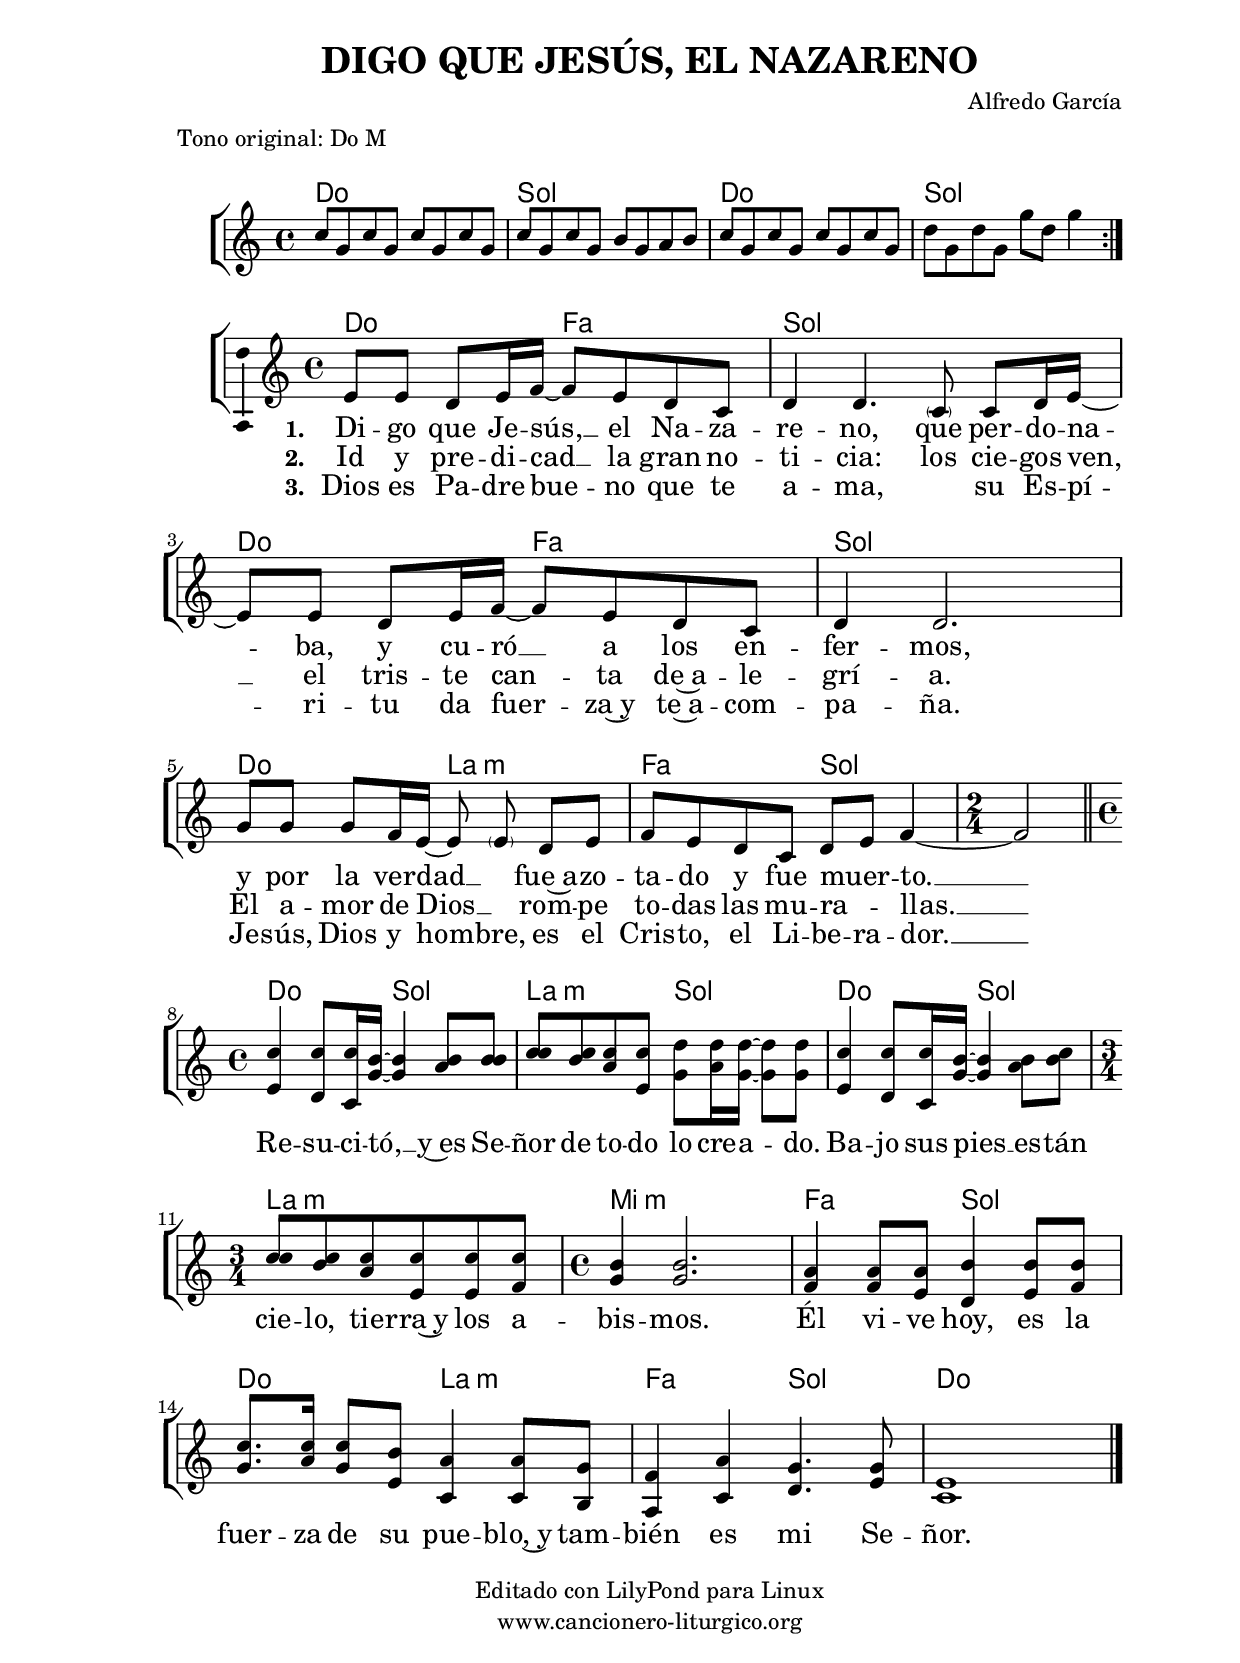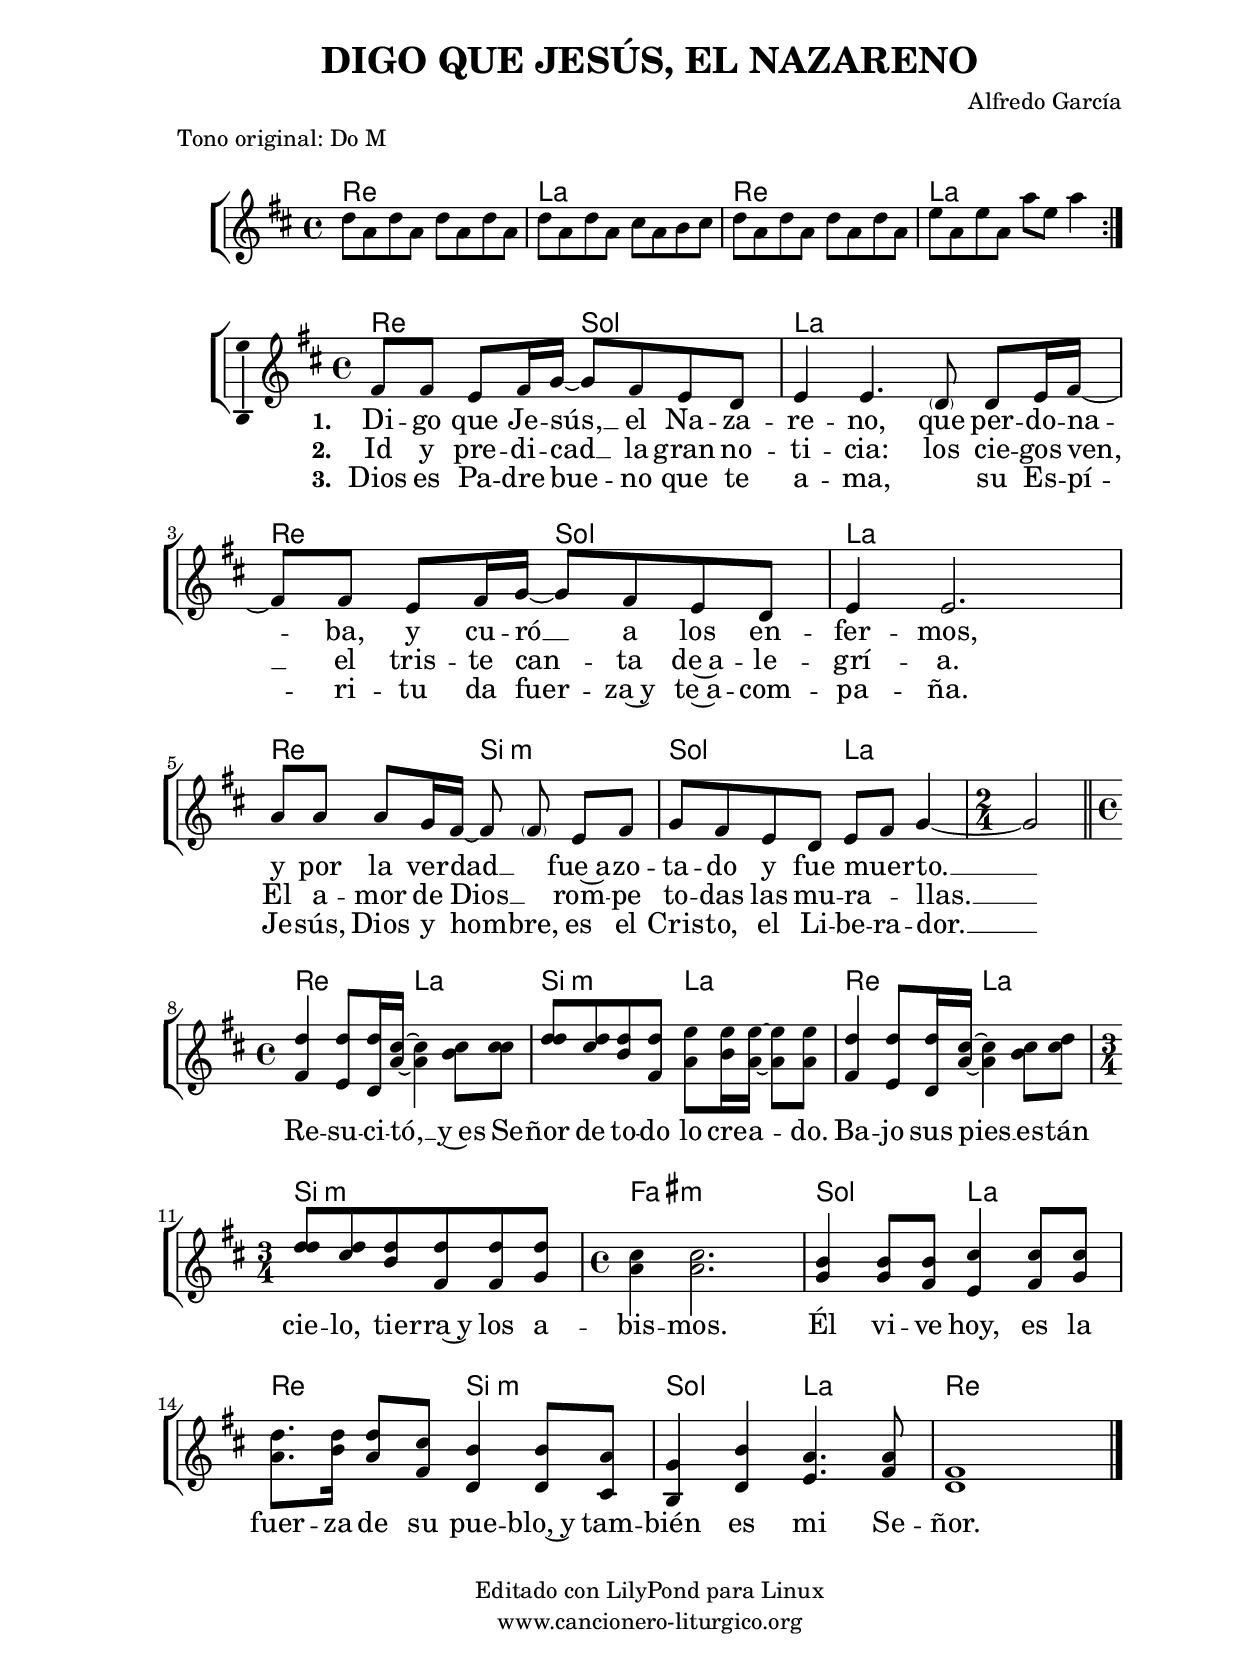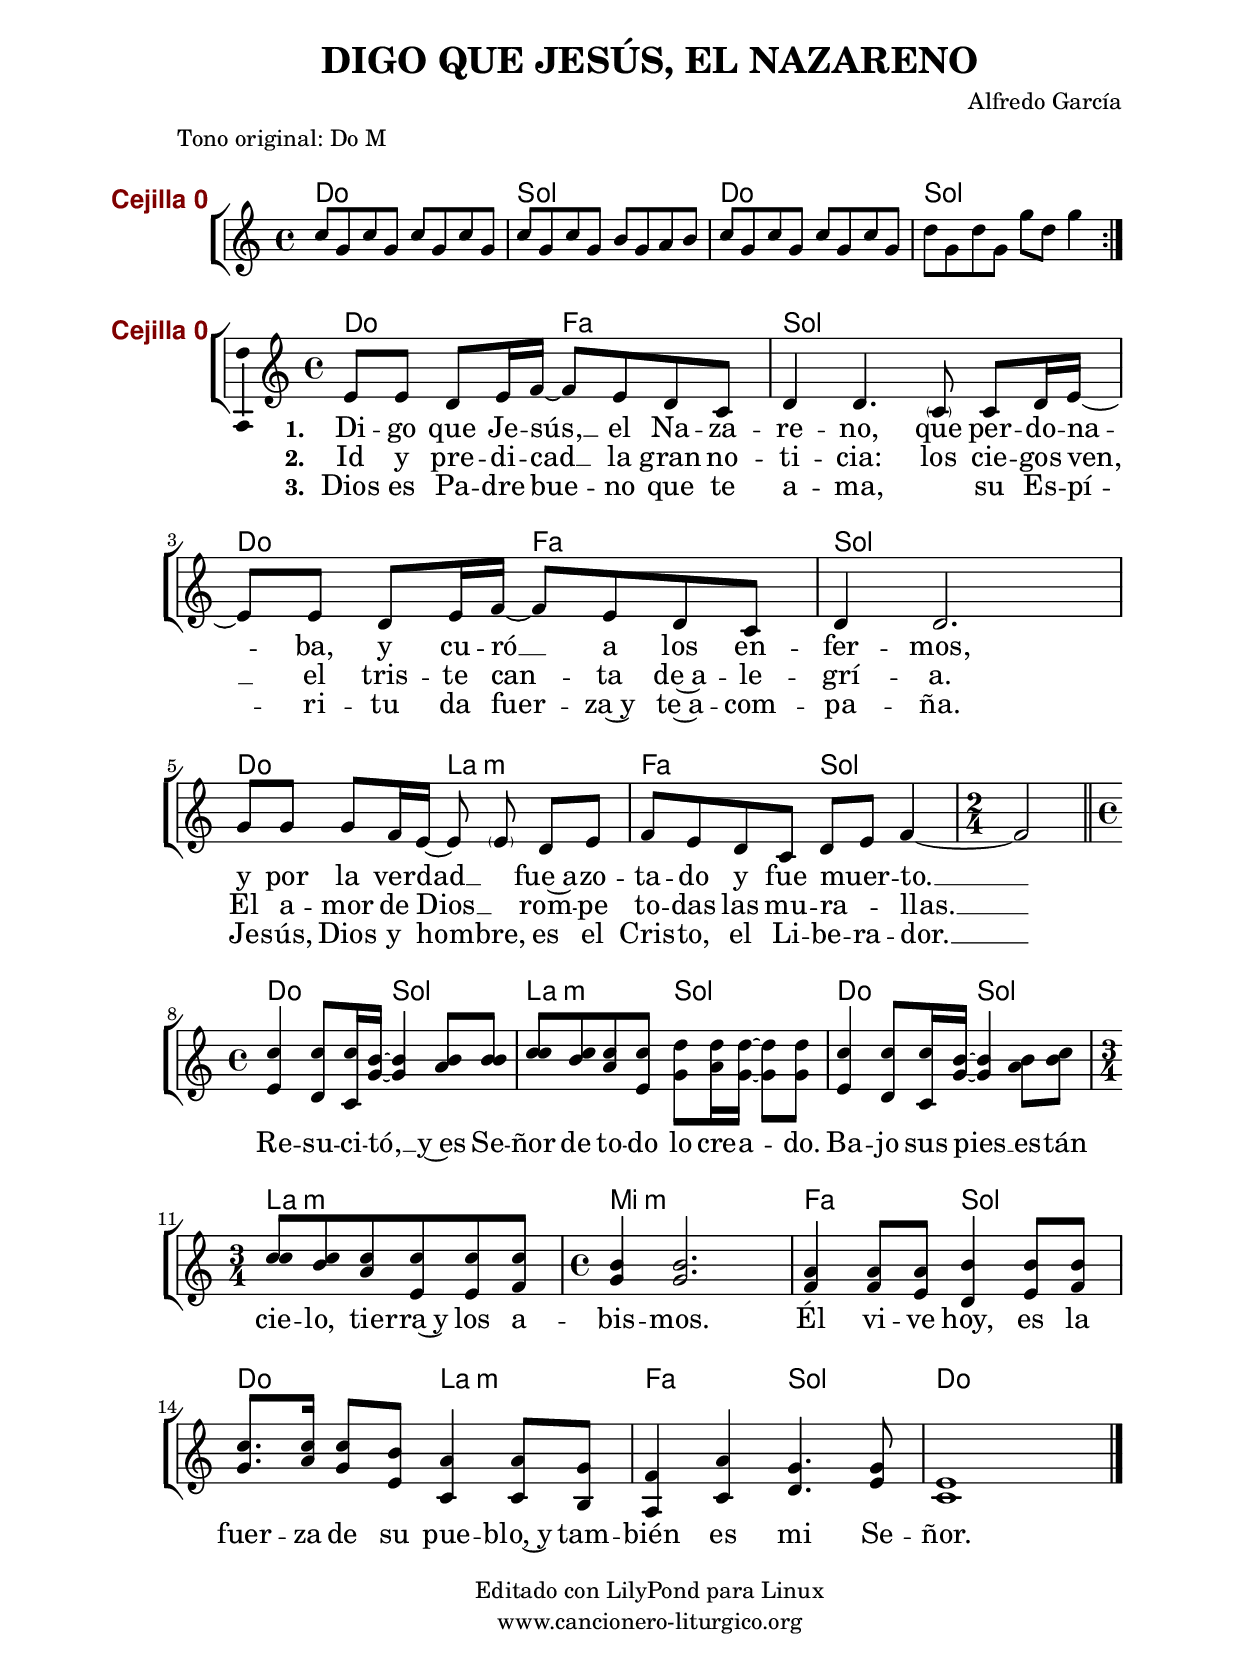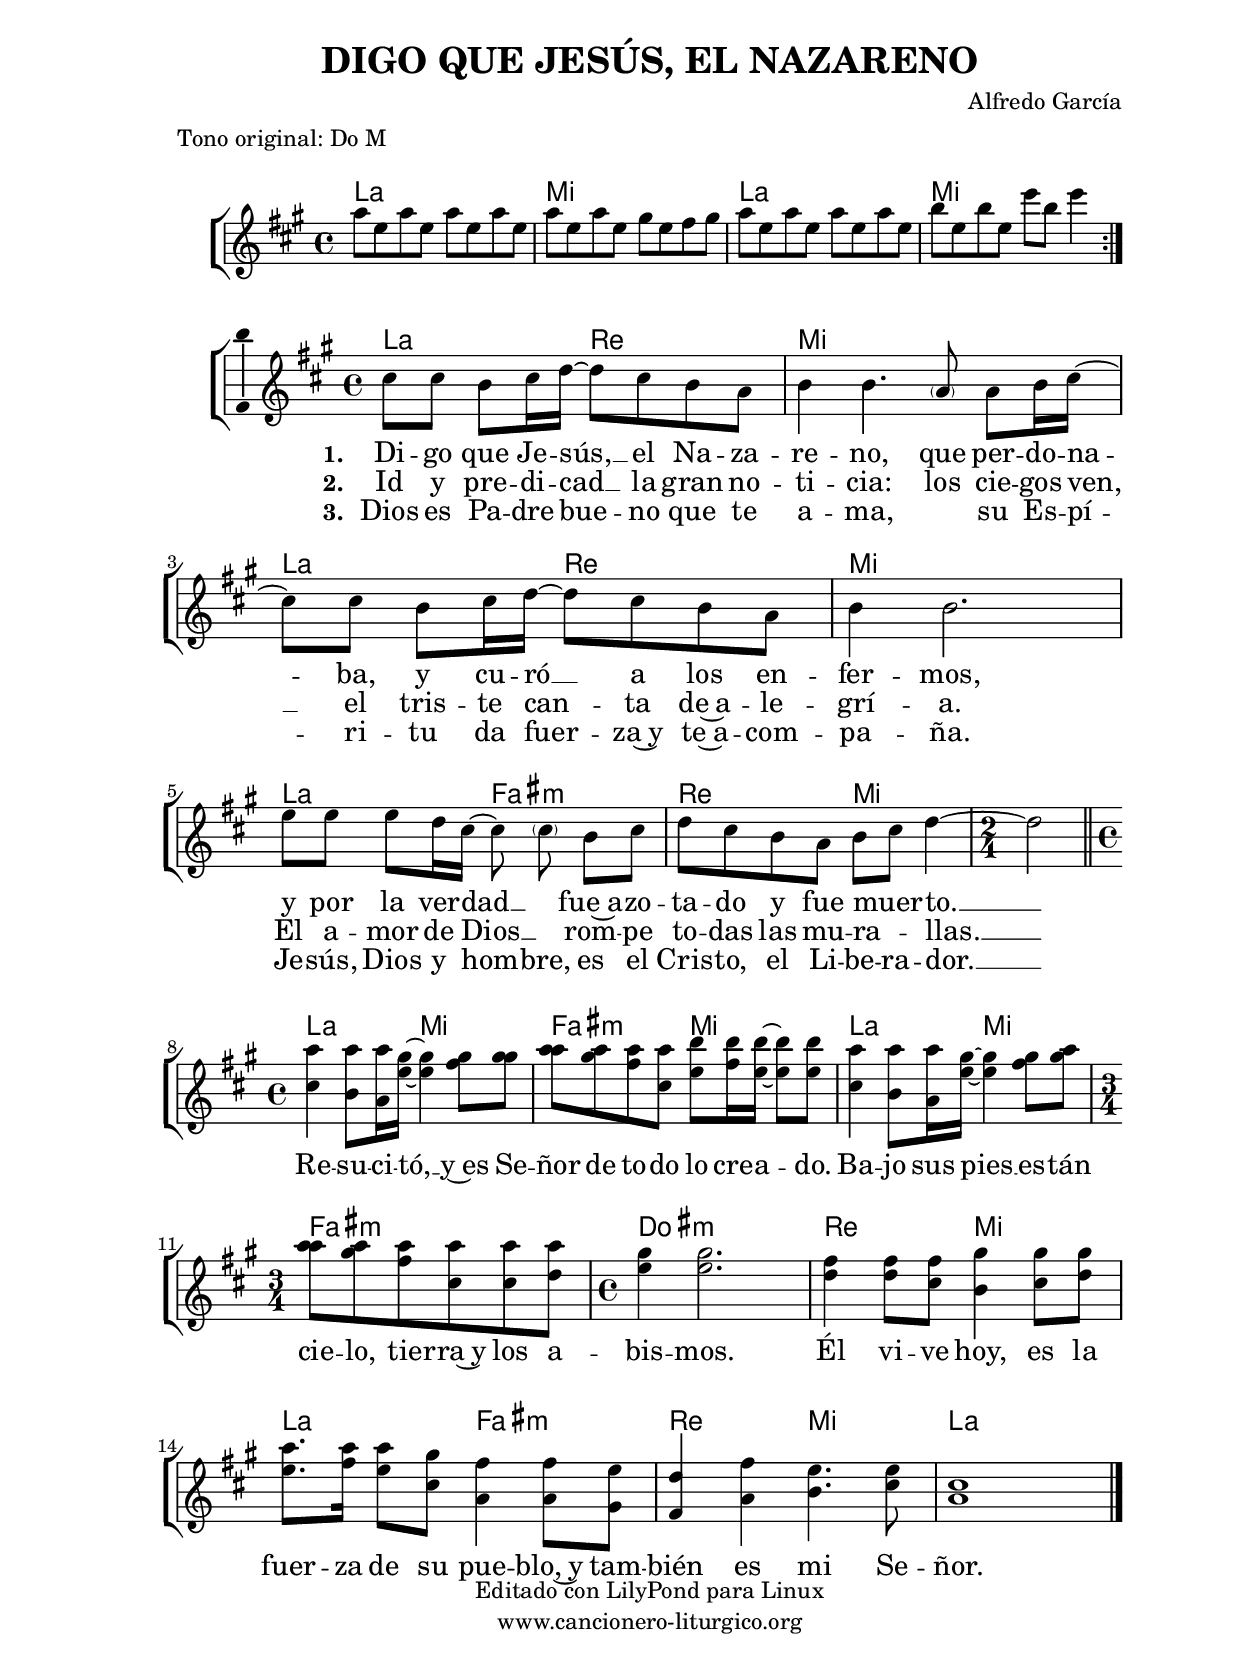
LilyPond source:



%versión de lilypond para la que se ha escrito esta partitura:
\version "2.16.0"

	%Tamaño papel
	#(set-default-paper-size "a4")
	%Tamaño partitura
	#(set-global-staff-size 20)
	%No responde al pulsar sobre una nota
	#(ly:set-option 'point-and-click #f)

%parámetros del encabezamiento:
\header {
	title = "DIGO QUE JESÚS, EL NAZARENO"
	subtitle = ""
	composer = "Alfredo García"
	poet = ""
	meter = "Tono original: Do M"
	arranger = ""
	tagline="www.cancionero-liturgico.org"
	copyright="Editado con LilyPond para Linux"
	tiempo = "Pascua"
	usos = "Entrada, Comunión, Salida"
	letra = ""
	}

%parámetros asociados al papel:
\paper  {
	oddHeaderMarkup = \markup {\fill-line { \on-the-fly #not-first-page \fromproperty #'header:title \on-the-fly #not-first-page \fromproperty #'header:composer }}
	evenHeaderMarkup = \markup {\fill-line { \fromproperty #'header:composer \fromproperty #'header:title }}
	#(set-paper-size "a4")
	print-page-number = ##f
	first-page-number = 1
	print-first-page-number = ##f
%	head-separation = 3.0 \cm
	top-margin = 2.0 \cm
	bottom-margin = 0.5\cm
%%%	bottom-margin = 0.25\cm
	left-margin = 3.0 \cm
	line-width = 16.0 \cm 
	indent = 8\mm
	interscoreline = 2.\mm
	between-system-space = 15\mm
%	para que las partituras no llenen la hoja:
	ragged-bottom = ##t
%	idem para la última hoja:
	ragged-last-bottom = ##f
%	para que las partituras llenen el ancho del papel:
	ragged-last = ##f
	after-title-space = 2.5 \cm
page-count=1
%system-count=8

	%Flexible Vertical Spacing
	markup-markup-spacing =
	#'((basic-distance . 15) (minimum-distance . 10) (padding . 3))
	markup-system-spacing =
	#'((basic-distance . 15) (minimum-distance . 15) (padding . 3))
	system-system-spacing =
	#'((basic-distance . 15) (minimum-distance . 15) (padding . 3))
	score-system-spacing =
	#'((basic-distance . 10) (minimum-distance . 10) (padding . 5))
%	top-system-spacing = % header
%	#'((basic-distance . 8) (minimum-distance . 0) (padding . 0))
%	top-markup-spacing =
%	#'((basic-distance . 20) (minimum-distance . 20) (padding . 0))
	last-bottom-spacing = % footer
	#'((basic-distance . 10) (minimum-distance . 10) (padding . 0))
	score-markup-spacing =
	#'((basic-distance . 10) (minimum-distance . 10) (padding . 0))

	}


%parámetros que afectan a toda la partitura:
global =  {
	%clave de sol (G):
	\clef G
	%armadura:
%	\transpose a c'
	\key c \major
	\tempo 4=90
	\set Score.tempoHideNote = ##t
	}


acordesintro = {
	\italianChords
	\chordmode {
%	\transpose a c'
{

\repeat volta 2 {
c1 g c g
}

}
}
}



melodiaintro = 
%	\transpose a c'
{

\relative c''{
\time 4/4

\repeat volta 2 {
c8 g c g c g c g
c8 g c g b g a b
c8 g c g c g c g
d'8 g, d' g, g' d g4
}

}

%\bar "|."
}


acordes = {
	\italianChords
	\chordmode {
%	\transpose a c'
{

c2 f g g c f g g c a:m f g g
c2 g a:m g c g a:m a4:m e2:m e:m f g c a:m f g c

}
}
}

melodia = 
%	\transpose a c'
{
\relative c'{

\time 4/4

e8 e d e16 f~f8 e d c
d4 d4. \parenthesize c8 c d16 e~
e8 e d e16 f~f8 e d c
d4 d2.
g8 g g f16 e~e8 \parenthesize e \noBeam d8 e
f8 e d c d e f4~
\time 2/4
f2
\time 4/4

\bar"||"
\break

<e c'>4 <d c'>8 <c c'>16 <g' b>~<g b>4 <a b>8 <b b>
<c c>8 <b c> <a c> <e c'> <g d'> <a d>16 <g d'>~<g d'>8 <g d'>
<e c'>4 <d c'>8 <c c'>16 <g' b>~<g b>4 <a b>8 <b c>
\time 3/4
<c c>8 <b c> <a c> <e c'> <e c'> <f c'>
\time 4/4
<g b>4 <g b>2.
<f a>4 <f a>8 <e a> <d b'>4 <e b'>8 <f b>
<g c>8. <a c>16 <g c>8 <e b'> <c a'>4 <c a'>8 <b g'>
<a f'>4 <c a'> <d g>4. <e g>8
<c e>1

\bar "|."
}
}


texto = \lyricmode {

\set stanza =#"1. " 
Di -- go que Je -- sús, __ el Na -- za -- re -- no,
que per -- do -- na -- ba, y cu -- ró __ a los en -- fer -- mos,
y por la ver -- dad __ "  " fue~a -- zo -- ta -- do y fue muer -- _ to. __

Re -- su -- ci -- tó, __ y~es Se -- ñor de to -- do lo cre -- a -- do.
Ba -- jo sus pies __ es -- tán cie -- lo, tie -- rra~y los a -- bis -- mos.
Él vi -- ve hoy, es la fuer -- za de su pue -- blo,~y
tam -- bién es mi Se -- ñor.

}

textodos = \lyricmode {

\set stanza =#"2. " 
Id y pre -- di -- cad __ la gran no -- ti -- cia:
los cie -- gos ven, __ el tris -- te can -- ta de~a -- le -- grí -- a.
El a -- mor de Dios __ "  " rom -- pe to -- das las mu -- ra -- _ llas. __

}

textotres = \lyricmode {

\set stanza =#"3. " 
Dios es Pa -- dre bue -- no que te a -- ma,
"  " su Es -- pí -- ri -- tu da fuer -- za~y te~a -- com -- pa -- ña.
Je -- sús, Dios y hom -- bre, es el Cris -- to, el Li -- be -- ra -- dor. __

}


acordesintroStaff = \context ChordNames = acordesintroStaff <<
	\set chordChanges = ##t
	\acordesintro
	>>

acordesStaff = \context ChordNames = acordesStaff <<
	\set chordChanges = ##t
	\acordes
	>>


%%%%%%%%%%%%%%%%%%%%%%%%%%%%%%%%%%% CEJILLA %%%%%%%%%%%%%%%%%%%%%%%%%%%%%%%%%%%
acordesintrocejilla = {
%%%	\override ChordNames.ChordName #'font-size = #-1
%%%	\override ChordNames.ChordName #'font-series = #'bold
	\transpose c c {
		\acordesintro
		}
	}

acordesintrocejillaStaff = \context ChordNames = acordesintrocejillaStaff <<
	\set Staff.instrumentName = \markup \with-color #darkred \larger \bold \sans "Cejilla 0"
	\set chordChanges = ##t
	\acordesintrocejilla
	>>
acordescejilla = {
%%%	\override ChordNames.ChordName #'font-size = #-1
%%%	\override ChordNames.ChordName #'font-series = #'bold
	\transpose c c {
		\acordes
		}
	}

acordescejillaStaff = \context ChordNames = acordescejillaStaff <<
	\set Staff.instrumentName = \markup \with-color #darkred \larger \bold \sans "Cejilla 0"
	\set chordChanges = ##t
	\acordescejilla
	>>
%%%%%%%%%%%%%%%%%%%%%%%%%%%%%%%%%%% CEJILLA %%%%%%%%%%%%%%%%%%%%%%%%%%%%%%%%%%%


vozintroStaff = \context Voice = vozintroStaff
<<
	\override Staff.StaffSymbol #'staff-space = #(magstep -0.35)
	\set Staff.midiInstrument = #"english horn"
	\set Staff.midiMinimumVolume = #0.7
	\set Staff.midiMaximumVolume = #0.9
	\global
	\melodiaintro
	>>

vozStaff = \context Voice = vozStaff
\with {\consists "Ambitus_engraver"}
<<
%	\set Staff.instrumentName = ""
%	\set Staff.shortInstrumentName = ""
%	\set Staff.midiInstrument = #"clarinet"
%	\set Staff.midiInstrument = #"cello"
	\set Staff.midiInstrument = #"flute"
%	\set Staff.midiInstrument = #"electric guitar (jazz)"
%	\set Staff.midiInstrument = #"english horn"
%	\set Staff.midiInstrument = #"violin"
%	\set Staff.midiInstrument = #"glockenspiel"
	\set Staff.midiMinimumVolume = #0.7
	\set Staff.midiMaximumVolume = #0.9
	\global
	\melodia
	>>

textoStaff = \context Lyrics = textoStaff <<
	\lyricsto vozStaff \texto
	>>

textodosStaff = \context Lyrics = textodosStaff <<
	\lyricsto vozStaff \textodos
	>>

textotresStaff = \context Lyrics = textotresStaff <<
	\lyricsto vozStaff \textotres
	>>


\book {
	\score {
		\context ChoirStaff {
			\override StaffGroup.SystemStartBracket #'collapse-height = #1
			\override Score.SystemStartBar #'collapse-height = #1
			<<
			\acordesintroStaff
			\vozintroStaff
			>>
			}
		\layout {
	    		\context {
				\Lyrics
				\override LyricText #'font-size = #2
				}
	   		 \context {
				\Score
				\override StaffSymbol #'staff-space = #(magstep +3)
				}
			}
		}
	\score {
		\context ChoirStaff {
			\override StaffGroup.SystemStartBracket #'collapse-height = #1
			\override Score.SystemStartBar #'collapse-height = #1
			<<
			\acordesStaff
			\vozStaff
			\textoStaff
			\textodosStaff
			\textotresStaff
			>>
			}
		\layout {
	    		\context {
				\Lyrics
				\override LyricText #'font-size = #2
				}
	   		 \context {
				\Score
				\override StaffSymbol #'staff-space = #(magstep +3)
				}
			}
		}
	\score {
		\unfoldRepeats
		\context ChoirStaff {
			<<
			\acordesintroStaff
			\vozintroStaff
			>>
			<<
			\acordesStaff
			\vozStaff
			>>
			}
		\midi {
	  		\context {
	  			\Score
				tempoWholesPerMinute = #(ly:make-moment 70 4)
				}
			}
		}
	}


%Partitura para guitarra
#(define output-suffix "G")
\book {
	\score {
		\context ChoirStaff {
			\override StaffGroup.SystemStartBracket #'collapse-height = #1
			\override Score.SystemStartBar #'collapse-height = #1
			<<
			\acordesintrocejillaStaff
			\vozintroStaff
			>>
			}
		\layout {
%%%%%%%%%%%%%%%%%%%%%%%%%%%%%%%%%%% CEJILLA %%%%%%%%%%%%%%%%%%%%%%%%%%%%%%%%%%%
			\context {
				\ChordNames \consists Instrument_name_engraver
				}
%%%%%%%%%%%%%%%%%%%%%%%%%%%%%%%%%%% CEJILLA %%%%%%%%%%%%%%%%%%%%%%%%%%%%%%%%%%%
	    		\context {
				\Lyrics
				\override LyricText #'font-size = #2
				}
	   		 \context {
				\Score
				\override StaffSymbol #'staff-space = #(magstep +3)
				}
			}
		}
	\score {
		\context ChoirStaff {
			\override StaffGroup.SystemStartBracket #'collapse-height = #1
			\override Score.SystemStartBar #'collapse-height = #1
			<<
			\acordescejillaStaff
			\vozStaff
			\textoStaff
			\textodosStaff
			\textotresStaff
			>>
			}
		\layout {
%%%%%%%%%%%%%%%%%%%%%%%%%%%%%%%%%%% CEJILLA %%%%%%%%%%%%%%%%%%%%%%%%%%%%%%%%%%%
			\context {
				\ChordNames \consists Instrument_name_engraver
				}
%%%%%%%%%%%%%%%%%%%%%%%%%%%%%%%%%%% CEJILLA %%%%%%%%%%%%%%%%%%%%%%%%%%%%%%%%%%%
	    		\context {
				\Lyrics
				\override LyricText #'font-size = #2
				}
	   		 \context {
				\Score
				\override StaffSymbol #'staff-space = #(magstep +3)
				}
			}
		}
	}


#(define output-suffix "C")
\book {
	\score {
		\context ChoirStaff {
			\override StaffGroup.SystemStartBracket #'collapse-height = #1
			\override Score.SystemStartBar #'collapse-height = #1
\transpose c d
			<<
			\acordesintroStaff
			\vozintroStaff
			>>
			}
		\layout {
	    		\context {
				\Lyrics
				\override LyricText #'font-size = #2
				}
	   		 \context {
				\Score
				\override StaffSymbol #'staff-space = #(magstep +3)
				}
			}
		}
	\score {
		\context ChoirStaff {
			\override StaffGroup.SystemStartBracket #'collapse-height = #1
			\override Score.SystemStartBar #'collapse-height = #1
\transpose c d
			<<
			\acordesStaff
			\vozStaff
			\textoStaff
			\textodosStaff
			\textotresStaff
			>>
			}
		\layout {
	    		\context {
				\Lyrics
				\override LyricText #'font-size = #2
				}
	   		 \context {
				\Score
				\override StaffSymbol #'staff-space = #(magstep +3)
				}
			}
		}
	}


#(define output-suffix "S")
\book {
	\score {
		\context ChoirStaff {
			\override StaffGroup.SystemStartBracket #'collapse-height = #1
			\override Score.SystemStartBar #'collapse-height = #1
\transpose c a
			<<
			\acordesintroStaff
			\vozintroStaff
			>>
			}
		\layout {
	    		\context {
				\Lyrics
				\override LyricText #'font-size = #2
				}
	   		 \context {
				\Score
				\override StaffSymbol #'staff-space = #(magstep +3)
				}
			}
		}
	\score {
		\context ChoirStaff {
			\override StaffGroup.SystemStartBracket #'collapse-height = #1
			\override Score.SystemStartBar #'collapse-height = #1
\transpose c a
			<<
			\acordesStaff
			\vozStaff
			\textoStaff
			\textodosStaff
			\textotresStaff
			>>
			}
		\layout {
	    		\context {
				\Lyrics
				\override LyricText #'font-size = #2
				}
	   		 \context {
				\Score
				\override StaffSymbol #'staff-space = #(magstep +3)
				}
			}
		}
	}


